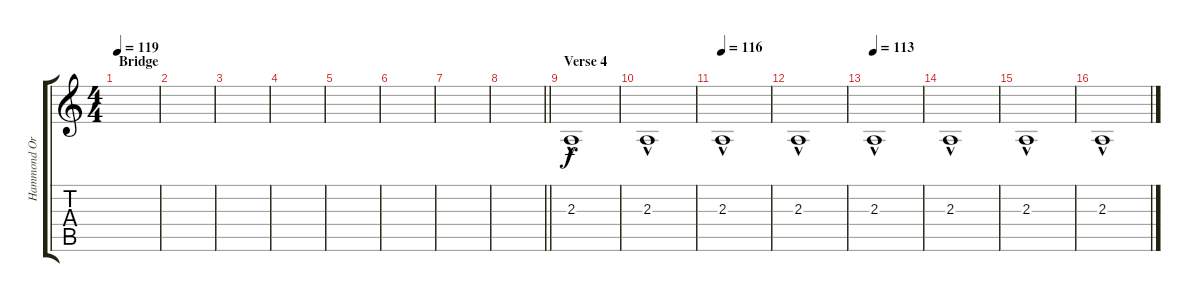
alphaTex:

\track ("Hammond Organ (Mal Evans)" "Hammond Or") {instrument drawbarorgan}
\staff {score tabs}
\tuning (E4 B3 G3 D3 A2 E2) {hide}
\ts (4 4)
\section ("" "Bridge")
\tempo 119
\clef g2
\ks c
|
|
|
|
|
|
|
\barLineRight lightlight
|
\section ("" "Verse 4")
2.3{hac}.1 |
2.3{hac}.1 |
\tempo 116
2.3{hac}.1 |
2.3{hac}.1 |
\tempo 113
2.3{hac}.1 |
2.3{hac}.1 |
2.3{hac}.1 |
2.3{hac}.1
